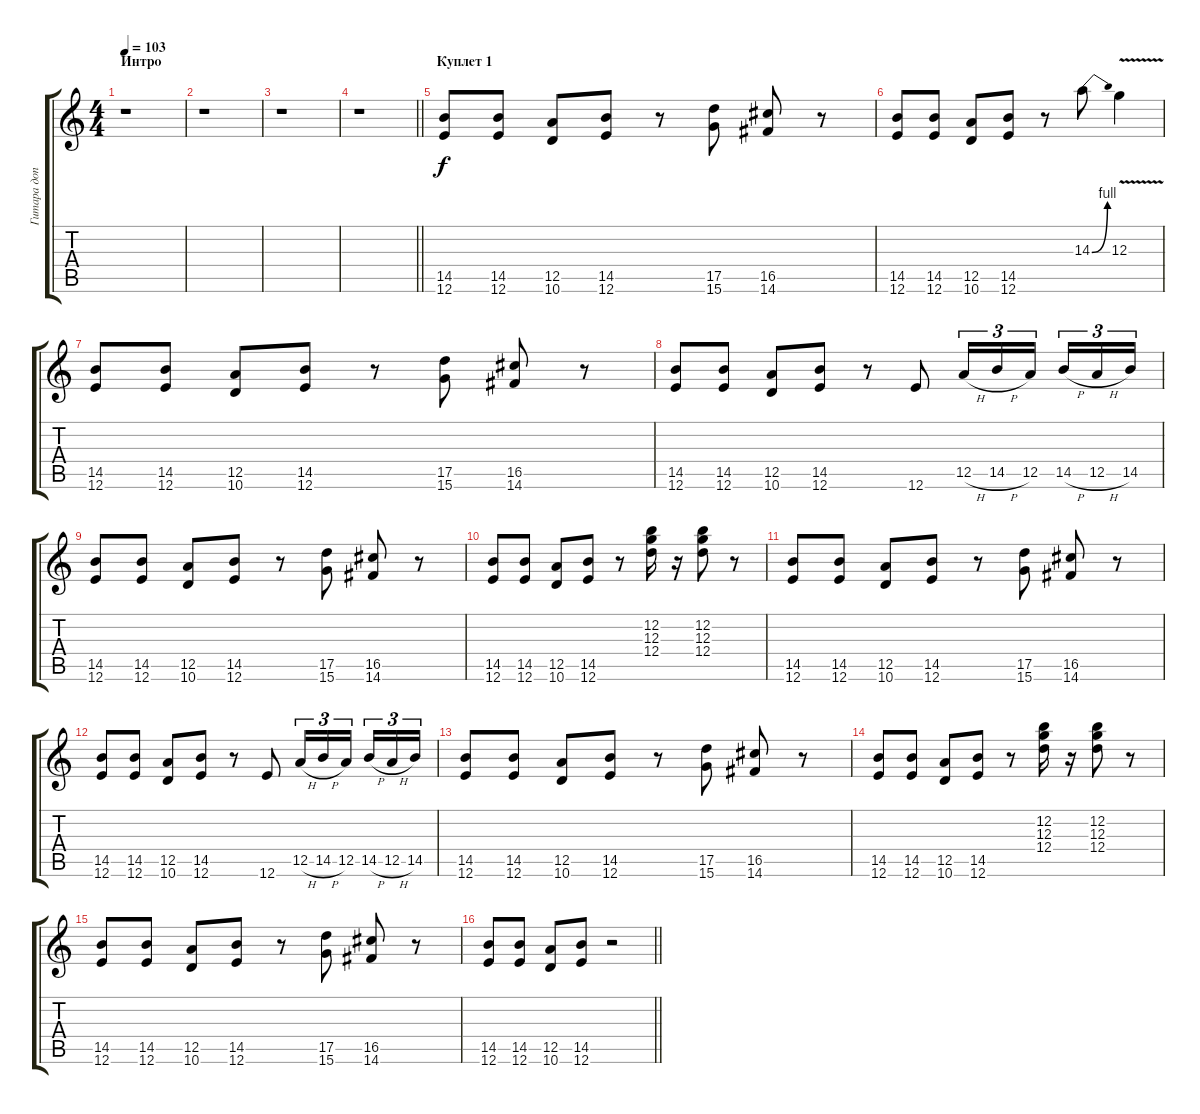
\track ("Гитара доп." "Гитара доп") {instrument overdrivenguitar}
\staff {score tabs}
\tuning (E4 B3 G3 D3 A2 E2) {hide}
\ts (4 4)
\section ("" "Интро")
\tempo 103
\clef g2
\ks c
r.1{dy f} |
r.1 |
r.1 |
\barLineRight lightlight
r.1 |
\section ("" "Куплет 1")
(14.5 12.6).8 (14.5 12.6).8 (12.5 10.6).8 (14.5 12.6).8 r.8 (17.5 15.6).8 (16.5 14.6).8 r.8 |
(14.5 12.6).8 (14.5 12.6).8 (12.5 10.6).8 (14.5 12.6).8 r.8 14.3{be (bend 0 0 60 4)}.8 12.3{v}.4 |
(14.5 12.6).8 (14.5 12.6).8 (12.5 10.6).8 (14.5 12.6).8 r.8 (17.5 15.6).8 (16.5 14.6).8 r.8 |
(14.5 12.6).8 (14.5 12.6).8 (12.5 10.6).8 (14.5 12.6).8 r.8 12.6.8 12.5{h}.16{tu (3 2)} 14.5{h}.16{tu (3 2)} 12.5.16{tu (3 2) beam splitsecondary} 14.5{h}.16{tu (3 2)} 12.5{h}.16{tu (3 2)} 14.5.16{tu (3 2)} |
(14.5 12.6).8 (14.5 12.6).8 (12.5 10.6).8 (14.5 12.6).8 r.8 (17.5 15.6).8 (16.5 14.6).8 r.8 |
(14.5 12.6).8 (14.5 12.6).8 (12.5 10.6).8 (14.5 12.6).8 r.8 (12.2 12.3 12.4).16 r.16 (12.2 12.3 12.4).8 r.8 |
(14.5 12.6).8 (14.5 12.6).8 (12.5 10.6).8 (14.5 12.6).8 r.8 (17.5 15.6).8 (16.5 14.6).8 r.8 |
(14.5 12.6).8 (14.5 12.6).8 (12.5 10.6).8 (14.5 12.6).8 r.8 12.6.8 12.5{h}.16{tu (3 2)} 14.5{h}.16{tu (3 2)} 12.5.16{tu (3 2) beam splitsecondary} 14.5{h}.16{tu (3 2)} 12.5{h}.16{tu (3 2)} 14.5.16{tu (3 2)} |
(14.5 12.6).8 (14.5 12.6).8 (12.5 10.6).8 (14.5 12.6).8 r.8 (17.5 15.6).8 (16.5 14.6).8 r.8 |
(14.5 12.6).8 (14.5 12.6).8 (12.5 10.6).8 (14.5 12.6).8 r.8 (12.2 12.3 12.4).16 r.16 (12.2 12.3 12.4).8 r.8 |
(14.5 12.6).8 (14.5 12.6).8 (12.5 10.6).8 (14.5 12.6).8 r.8 (17.5 15.6).8 (16.5 14.6).8 r.8 |
\barLineRight lightlight
(14.5 12.6).8 (14.5 12.6).8 (12.5 10.6).8 (14.5 12.6).8 r.2
